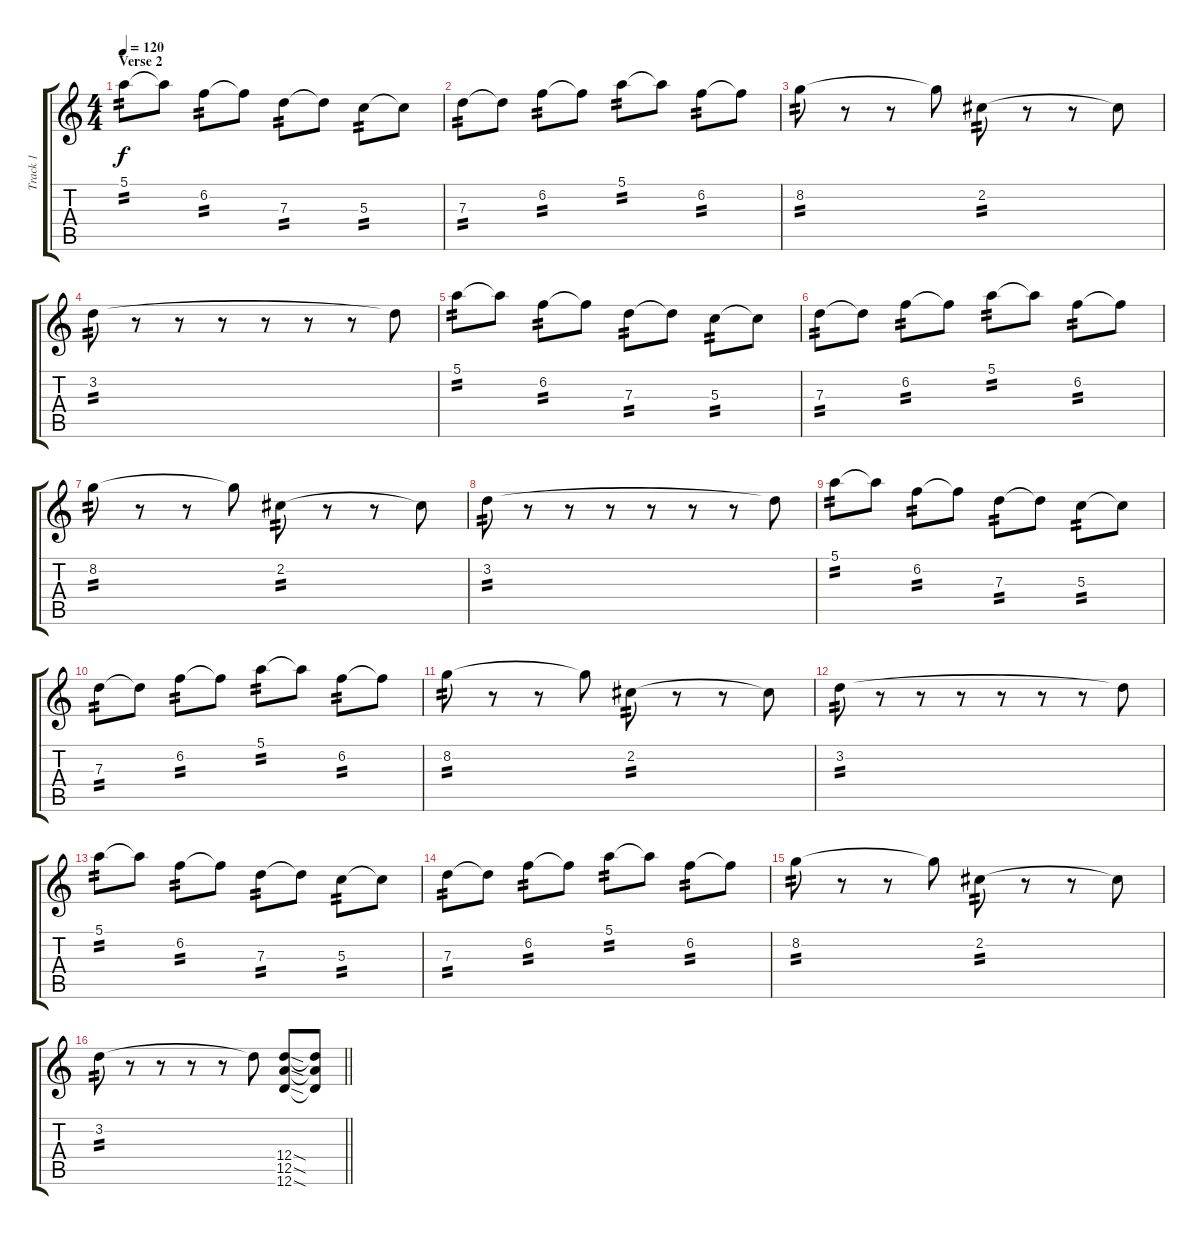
\track ("Track 1" "Track 1") {instrument distortionguitar}
\staff {score tabs}
\tuning (E4 B3 G3 D3 A2 D2) {hide}
\ts (4 4)
\section ("" "Verse 2")
\tempo 120
\clef g2
\ks c
5.1.8{tp 2 dy f} 5.1{t}.8 6.2.8{tp 2} 6.2{t}.8 7.3.8{tp 2} 7.3{t}.8 5.3.8{tp 2} 5.3{t}.8 |
7.3.8{tp 2} 7.3{t}.8 6.2.8{tp 2} 6.2{t}.8 5.1.8{tp 2} 5.1{t}.8 6.2.8{tp 2} 6.2{t}.8 |
8.2.8{tp 2} r.8 r.8 8.2{t}.8 2.2.8{tp 2} r.8 r.8 2.2{t}.8 |
3.2.8{tp 2} r.8 r.8 r.8 r.8 r.8 r.8 3.2{t}.8 |
5.1.8{tp 2} 5.1{t}.8 6.2.8{tp 2} 6.2{t}.8 7.3.8{tp 2} 7.3{t}.8 5.3.8{tp 2} 5.3{t}.8 |
7.3.8{tp 2} 7.3{t}.8 6.2.8{tp 2} 6.2{t}.8 5.1.8{tp 2} 5.1{t}.8 6.2.8{tp 2} 6.2{t}.8 |
8.2.8{tp 2} r.8 r.8 8.2{t}.8 2.2.8{tp 2} r.8 r.8 2.2{t}.8 |
3.2.8{tp 2} r.8 r.8 r.8 r.8 r.8 r.8 3.2{t}.8 |
5.1.8{tp 2} 5.1{t}.8 6.2.8{tp 2} 6.2{t}.8 7.3.8{tp 2} 7.3{t}.8 5.3.8{tp 2} 5.3{t}.8 |
7.3.8{tp 2} 7.3{t}.8 6.2.8{tp 2} 6.2{t}.8 5.1.8{tp 2} 5.1{t}.8 6.2.8{tp 2} 6.2{t}.8 |
8.2.8{tp 2} r.8 r.8 8.2{t}.8 2.2.8{tp 2} r.8 r.8 2.2{t}.8 |
3.2.8{tp 2} r.8 r.8 r.8 r.8 r.8 r.8 3.2{t}.8 |
5.1.8{tp 2} 5.1{t}.8 6.2.8{tp 2} 6.2{t}.8 7.3.8{tp 2} 7.3{t}.8 5.3.8{tp 2} 5.3{t}.8 |
7.3.8{tp 2} 7.3{t}.8 6.2.8{tp 2} 6.2{t}.8 5.1.8{tp 2} 5.1{t}.8 6.2.8{tp 2} 6.2{t}.8 |
8.2.8{tp 2} r.8 r.8 8.2{t}.8 2.2.8{tp 2} r.8 r.8 2.2{t}.8 |
\barLineRight lightlight
3.2.8{tp 2} r.8 r.8 r.8 r.8 3.2{t}.8 (12.4{sod} 12.5{sod} 12.6{sod}).8 (12.4{t} 12.5{t} 12.6{t}).8
